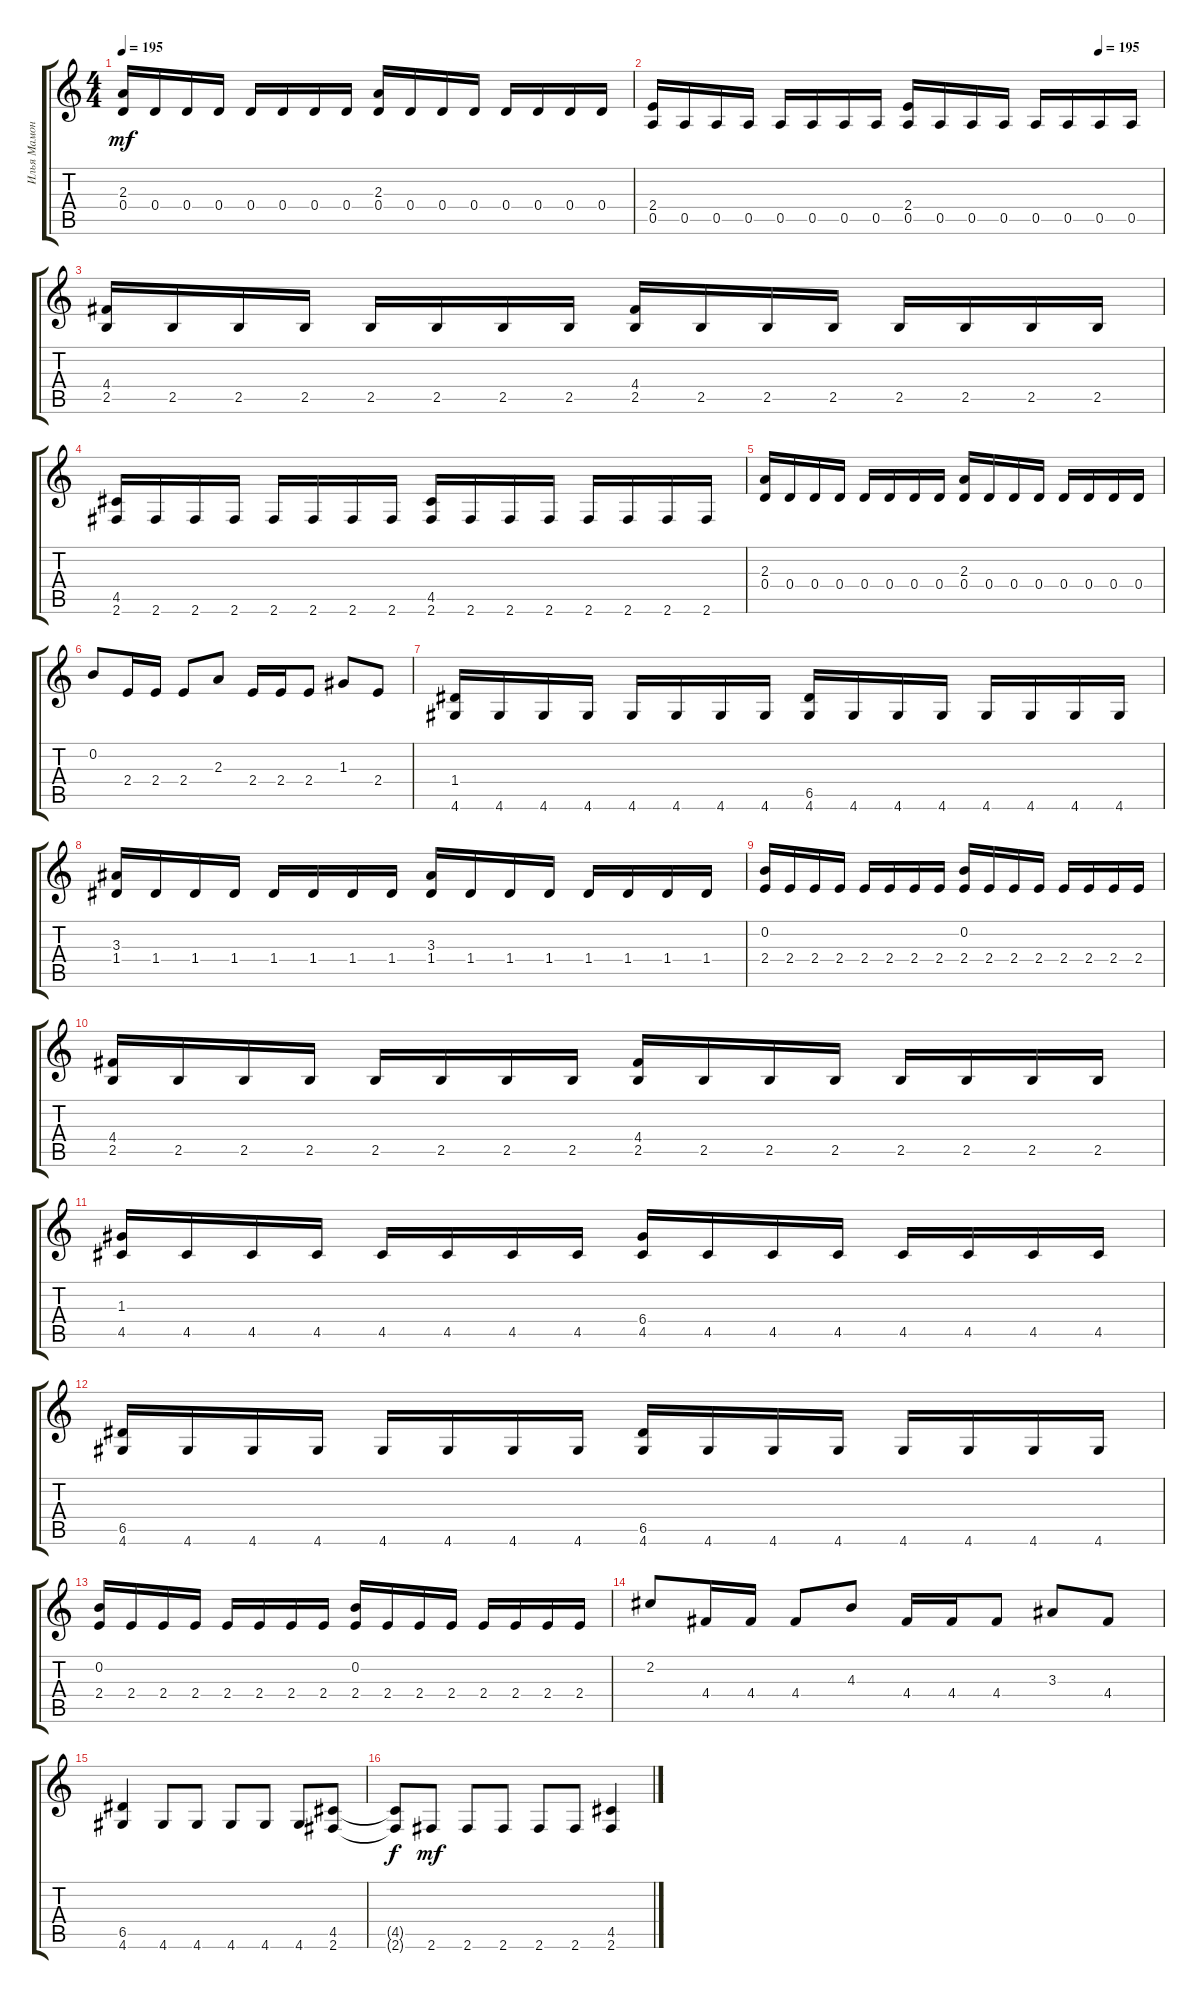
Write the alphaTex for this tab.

\track ("Илья Мамонтов" "Илья Мамон") {instrument distortionguitar}
\staff {score tabs}
\tuning (E4 B3 G3 D3 A2 E2) {hide}
\ts (4 4)
\tempo 195
\clef g2
\ks c
(2.3 0.4).16{dy mf} 0.4.16 0.4.16 0.4.16 0.4.16 0.4.16 0.4.16 0.4.16 (2.3 0.4).16 0.4.16 0.4.16 0.4.16 0.4.16 0.4.16 0.4.16 0.4.16 |
\tempo (195 0.875)
(2.4 0.5).16 0.5.16 0.5.16 0.5.16 0.5.16 0.5.16 0.5.16 0.5.16 (2.4 0.5).16 0.5.16 0.5.16 0.5.16 0.5.16 0.5.16 0.5.16 0.5.16 |
(4.4 2.5).16 2.5.16 2.5.16 2.5.16 2.5.16 2.5.16 2.5.16 2.5.16 (4.4 2.5).16 2.5.16 2.5.16 2.5.16 2.5.16 2.5.16 2.5.16 2.5.16 |
(4.5 2.6).16 2.6.16 2.6.16 2.6.16 2.6.16 2.6.16 2.6.16 2.6.16 (4.5 2.6).16 2.6.16 2.6.16 2.6.16 2.6.16 2.6.16 2.6.16 2.6.16 |
(2.3 0.4).16 0.4.16 0.4.16 0.4.16 0.4.16 0.4.16 0.4.16 0.4.16 (2.3 0.4).16 0.4.16 0.4.16 0.4.16 0.4.16 0.4.16 0.4.16 0.4.16 |
0.2.8 2.4.16 2.4.16 2.4.8 2.3.8 2.4.16 2.4.16 2.4.8 1.3.8 2.4.8 |
(1.4 4.6).16 4.6.16 4.6.16 4.6.16 4.6.16 4.6.16 4.6.16 4.6.16 (6.5 4.6).16 4.6.16 4.6.16 4.6.16 4.6.16 4.6.16 4.6.16 4.6.16 |
(3.3 1.4).16 1.4.16 1.4.16 1.4.16 1.4.16 1.4.16 1.4.16 1.4.16 (3.3 1.4).16 1.4.16 1.4.16 1.4.16 1.4.16 1.4.16 1.4.16 1.4.16 |
(0.2 2.4).16 2.4.16 2.4.16 2.4.16 2.4.16 2.4.16 2.4.16 2.4.16 (0.2 2.4).16 2.4.16 2.4.16 2.4.16 2.4.16 2.4.16 2.4.16 2.4.16 |
(4.4 2.5).16 2.5.16 2.5.16 2.5.16 2.5.16 2.5.16 2.5.16 2.5.16 (4.4 2.5).16 2.5.16 2.5.16 2.5.16 2.5.16 2.5.16 2.5.16 2.5.16 |
(1.3 4.5).16 4.5.16 4.5.16 4.5.16 4.5.16 4.5.16 4.5.16 4.5.16 (6.4 4.5).16 4.5.16 4.5.16 4.5.16 4.5.16 4.5.16 4.5.16 4.5.16 |
(6.5 4.6).16 4.6.16 4.6.16 4.6.16 4.6.16 4.6.16 4.6.16 4.6.16 (6.5 4.6).16 4.6.16 4.6.16 4.6.16 4.6.16 4.6.16 4.6.16 4.6.16 |
(0.2 2.4).16 2.4.16 2.4.16 2.4.16 2.4.16 2.4.16 2.4.16 2.4.16 (0.2 2.4).16 2.4.16 2.4.16 2.4.16 2.4.16 2.4.16 2.4.16 2.4.16 |
2.2.8 4.4.16 4.4.16 4.4.8 4.3.8 4.4.16 4.4.16 4.4.8 3.3.8 4.4.8 |
(6.5 4.6).4 4.6.8 4.6.8 4.6.8 4.6.8 4.6.8 (4.5 2.6).8 |
(4.5{t} 2.6{t}).8{dy f} 2.6.8{dy mf} 2.6.8 2.6.8 2.6.8 2.6.8 (4.5 2.6).4
